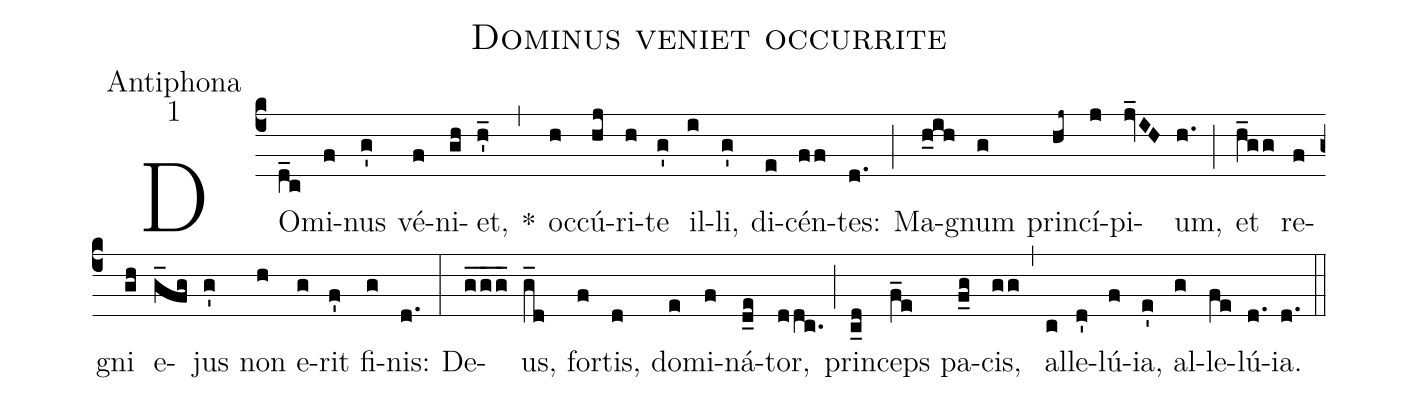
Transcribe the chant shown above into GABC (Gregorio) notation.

name:Dominus veniet occurrite;
office-part:Antiphona;
mode:1;
%%
(c4) DO(d_c)mi(f)nus(g') vé(f)ni(gh)et,(h'_) *(,) oc(h)cú(hj)ri(h)te(g') il(i)li,(g') di(e)cén(ff)tes:(d.) (;) Ma(h_ih)gnum(g) prin(hj~)cí(j)pi(jv_IH)um,(h.) (;) et(h_gg) re(f)gni(gh) e(g_fg)jus(g') non(h) e(g)rit(f') fi(g)nis:(d.) (:) De(g_/g_/g_)us,(g_d) for(f)tis,(d) do(e)mi(f)ná(d_e)tor,(ddc.) (;) prin(c_d)ceps(f_e) pa(f_g)cis,(gg) (,) al(c)le(d')lú(f)ia,(e') al(g)le(fe)lú(d.)ia.(d.) (::)
